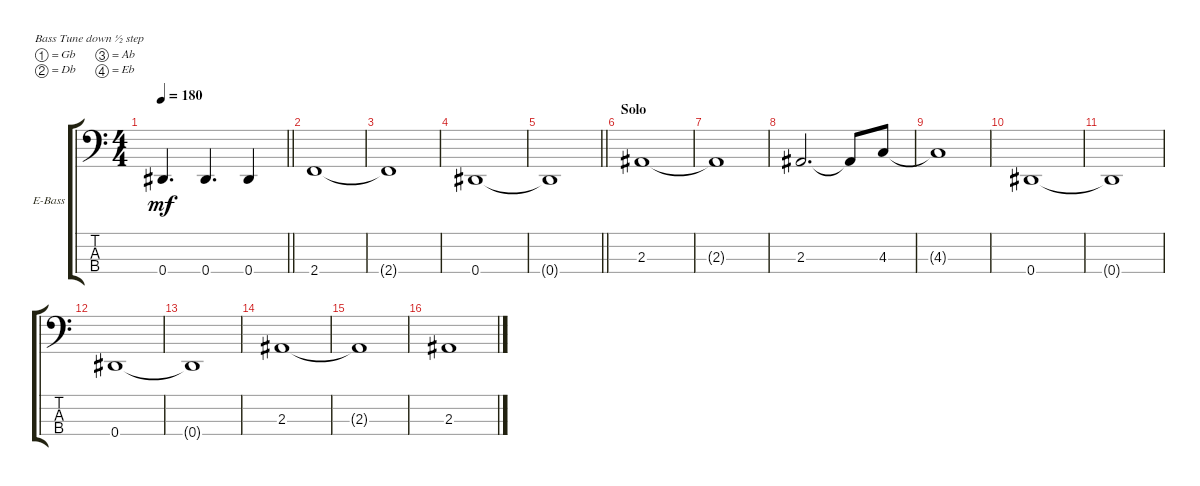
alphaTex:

\defaultSystemsLayout 4
\bracketExtendMode groupsimilarinstruments
\firstSystemTrackNameOrientation horizontal
\otherSystemsTrackNameOrientation horizontal
\track ("Guy - Electric Bass" "E-Bass") {instrument electricbassfinger}
\staff {score tabs}
\tuning (Gb2 Db2 Ab1 Eb1)
\ts (4 4)
\tempo 180
\clef f4
\barLineRight lightlight
\ks c
0.4{t}.4{d dy mf} 0.4.4{d} 0.4.4 |
2.4.1 |
2.4{t}.1 |
0.4.1 |
\barLineRight lightlight
0.4{t}.1 |
\section ("" "Solo")
2.3.1 |
2.3{t}.1 |
2.3.2{d} 2.3{t}.8 4.3.8 |
4.3{t}.1 |
0.4.1 |
0.4{t}.1 |
0.4.1 |
0.4{t}.1 |
2.3.1 |
2.3{t}.1 |
2.3.1
